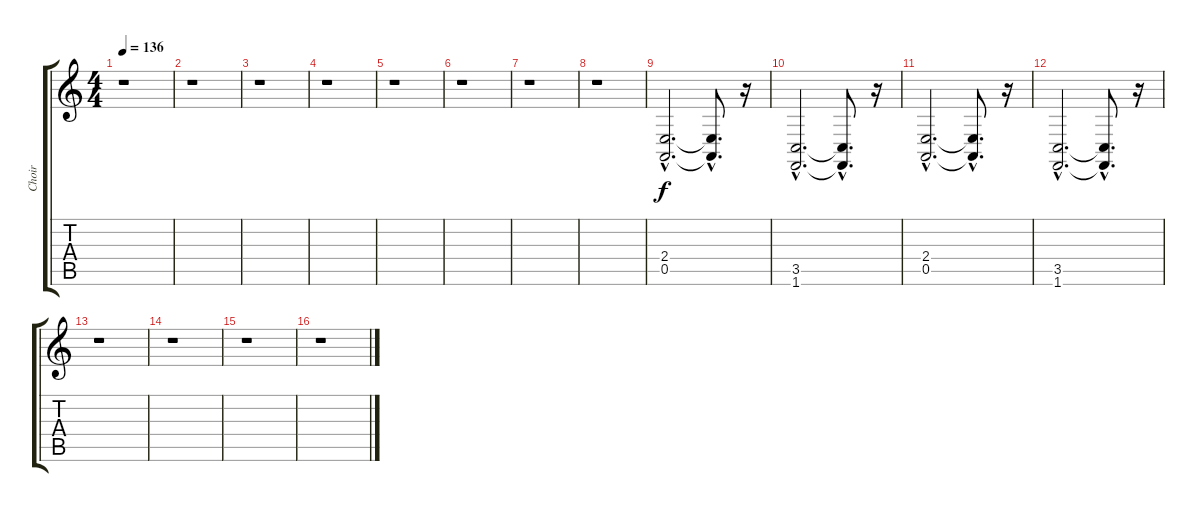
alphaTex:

\track ("Choir" "Choir") {instrument synthstrings1}
\staff {score tabs}
\tuning (E4 B3 G3 D3 A2 E2) {hide}
\ts (4 4)
\tempo 136
\clef g2
\ks c
r.1{dy f} |
r.1 |
r.1 |
r.1 |
r.1 |
r.1 |
r.1 |
r.1 |
(2.4{hac} 0.5{hac}).2{d} (2.4{hac t} 0.5{hac t}).8{d} r.16 |
(3.5{hac} 1.6{hac}).2{d} (3.5{hac t} 1.6{hac t}).8{d} r.16 |
(2.4{hac} 0.5{hac}).2{d} (2.4{hac t} 0.5{hac t}).8{d} r.16 |
(3.5{hac} 1.6{hac}).2{d} (3.5{hac t} 1.6{hac t}).8{d} r.16 |
r.1 |
r.1 |
r.1 |
r.1
